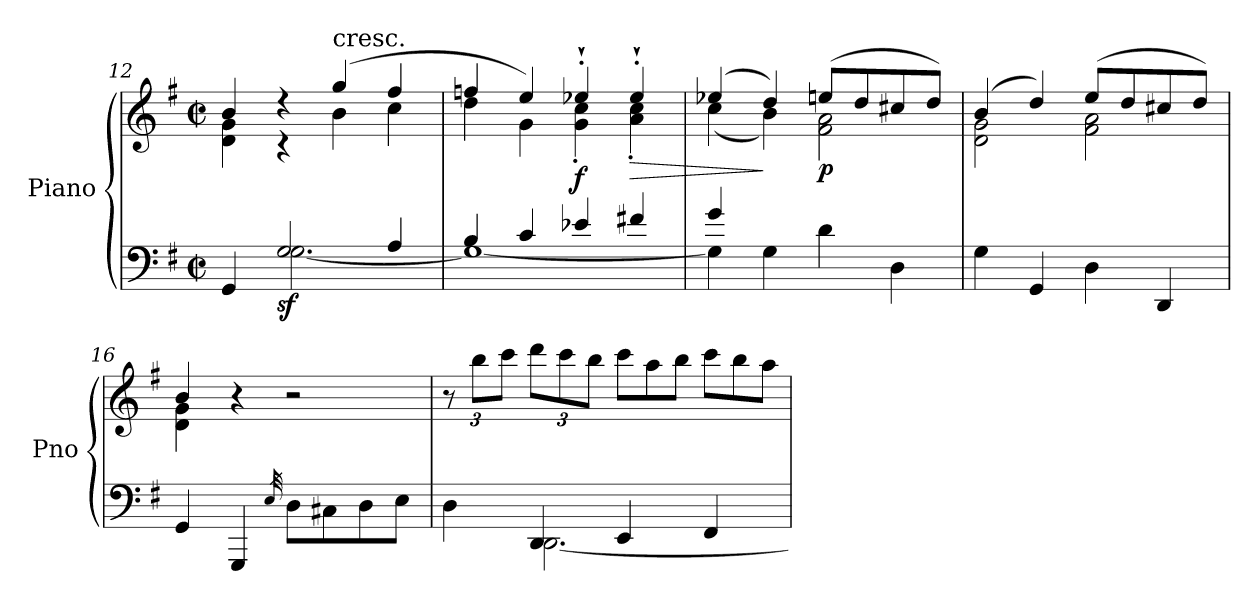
**kern	**kern	**dynam
*part1	*part1	*part1
*staff2	*staff1	*staff1/2
*I"Piano	*	*
*I'Pno	*	*
*clefF4	*clefG2	*
*k[f#]	*k[f#]	*
*G:	*G:	*
*M2/2	*M2/2	*
*met(c|)	*met(c|)	*
=12	=12	=12
*^	*^	*
4GG/	4ryy	4b/	4d\ 4g\	.
!	!	!	!	!LO:DY:b=2
2G/	[2.G\	4rdd	4rc	sf
!	!	!LO:TX:a:t=cresc.	!	!
.	.	(4gg/	4b\	.
4A/	.	4ff#/	4cc\	.
!!LO:LB:g=z	!!
=13	=13	=13	=13	=13
4B/	1G_	4ffn/	4dd\	.
4c/	.	4ee/)	4g\	.
!	!	!	!	!LO:DY:b
4e-X/	.	4ee-X`'/	4g\' 4cc\'	f
!	!	!	!	!LO:HP:b
4f#X/	.	4ee-`'/	4a\' 4cc\'	>
=14	=14	=14	=14	=14
4g/	4G\]	(4ee-X/	(4cc\	.
4G\	2.ryy	4dd/)	4b\)	]
!	!	!	!	!LO:DY:b
4d\	.	(8een/L	2f#\ 2a\	p
.	.	8dd/	.	.
4D\	.	8cc#X/	.	.
.	.	8dd/J)	.	.
*v	*v	*	*	*
!!LO:LB:g=z	!!
=15	=15	=15	=15
4G\	(4b/	2d\ 2g\	.
4GG/	4dd/)	.	.
4D\	(8ee/L	2f#\ 2a\	.
.	8dd/	.	.
4DD/	8cc#X/	.	.
.	8dd/J)	.	.
=16	=16	=16	=16
4GG/	4b/	4d\ 4g\	.
4GGG/	4r	2.ryy	.
32qE/	.	.	.
8D\L	2r	.	.
8C#X\	.	.	.
8D\	.	.	.
8E\J	.	.	.
*	*v	*v	*
=17	=17	=17
*^	*	*
*	*	*Xbrackettup	*
4D\	4ryy	12r	.
.	.	12bb\L	.
.	.	12ccc\J	.
4DD/	[2.DD\	12ddd\L	.
.	.	12ccc\	.
.	.	12bb\J	.
*	*	*Xtuplet	*
4EE/	.	12ccc\L	.
.	.	12aa\	.
.	.	12bb\J	.
4FF#/	.	12ccc\L	.
.	.	12bb\	.
.	.	12aa\J	.
*v	*v	*	*
=	=	=
*-	*-	*-
